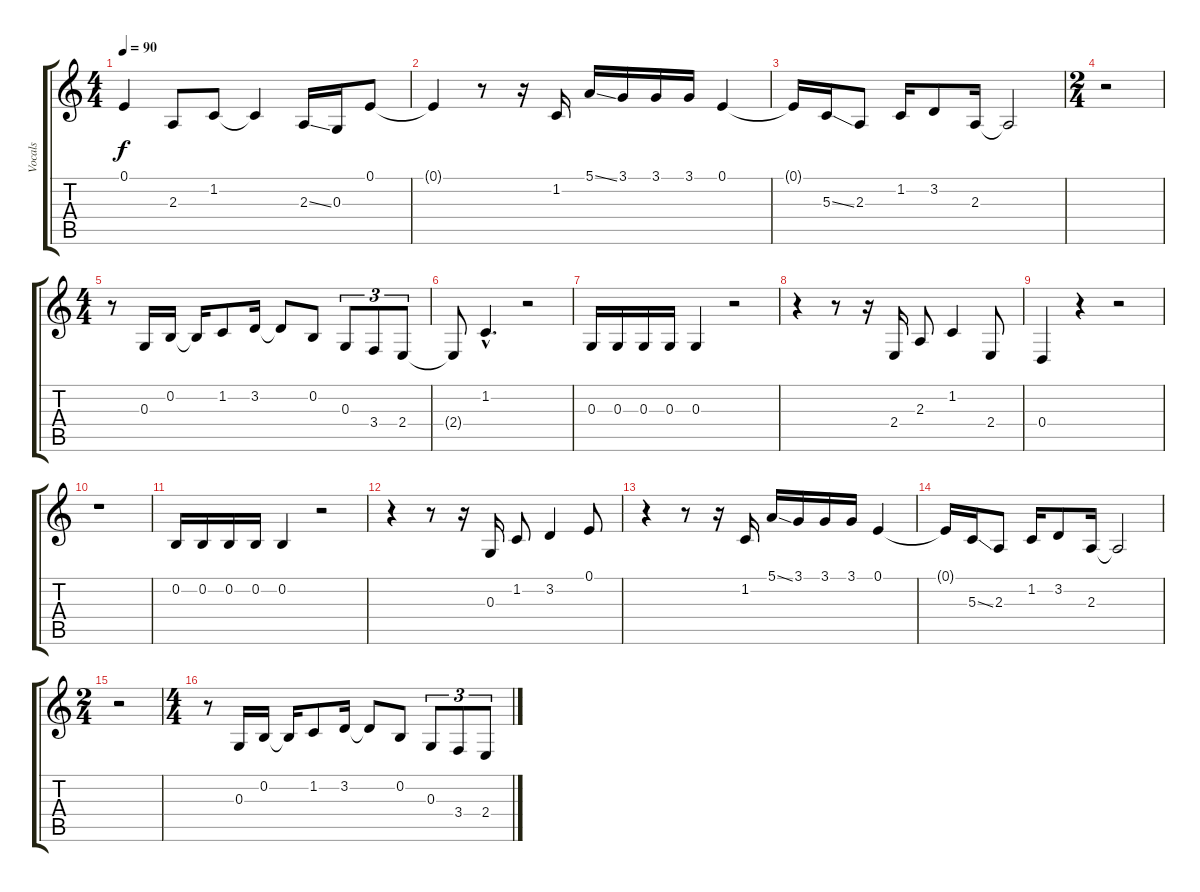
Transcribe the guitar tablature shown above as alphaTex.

\track ("Vocals" "Vocals") {instrument acousticgrandpiano}
\staff {score tabs}
\tuning (E4 B3 G3 D3 A2 E2) {hide}
\ts (4 4)
\tempo 90
\clef g2
\ks c
0.1{t}.4{dy f} 2.3.8 1.2.8 1.2{t}.4 2.3{ss}.16 0.3.16 0.1.8 |
0.1{t}.4 r.8 r.16 1.2.16 5.1{ss}.16 3.1.16 3.1.16 3.1.16 0.1.4 |
0.1{t}.16 5.3{ss}.16 2.3.8 1.2.16 3.2.8 2.3.16 2.3{t}.2 |
\ts (2 4)
r.2 |
\ts (4 4)
r.8 0.3.16 0.2.16 0.2{t}.16 1.2.8 3.2.16 3.2{t}.8 0.2.8 0.3.8{tu (3 2)} 3.4.8{tu (3 2)} 2.4.8{tu (3 2)} |
2.4{t}.8 1.2{hac}.4{d} r.2 |
0.3.16 0.3.16 0.3.16 0.3.16 0.3.4 r.2 |
r.4 r.8 r.16 2.4.16 2.3.8 1.2.4 2.4.8 |
0.4.4 r.4 r.2 |
r.1 |
0.2.16 0.2.16 0.2.16 0.2.16 0.2.4 r.2 |
r.4 r.8 r.16 0.3.16 1.2.8 3.2.4 0.1.8 |
r.4 r.8 r.16 1.2.16 5.1{ss}.16 3.1.16 3.1.16 3.1.16 0.1.4 |
0.1{t}.16 5.3{ss}.16 2.3.8 1.2.16 3.2.8 2.3.16 2.3{t}.2 |
\ts (2 4)
r.2 |
\ts (4 4)
r.8 0.3.16 0.2.16 0.2{t}.16 1.2.8 3.2.16 3.2{t}.8 0.2.8 0.3.8{tu (3 2)} 3.4.8{tu (3 2)} 2.4.8{tu (3 2)}
